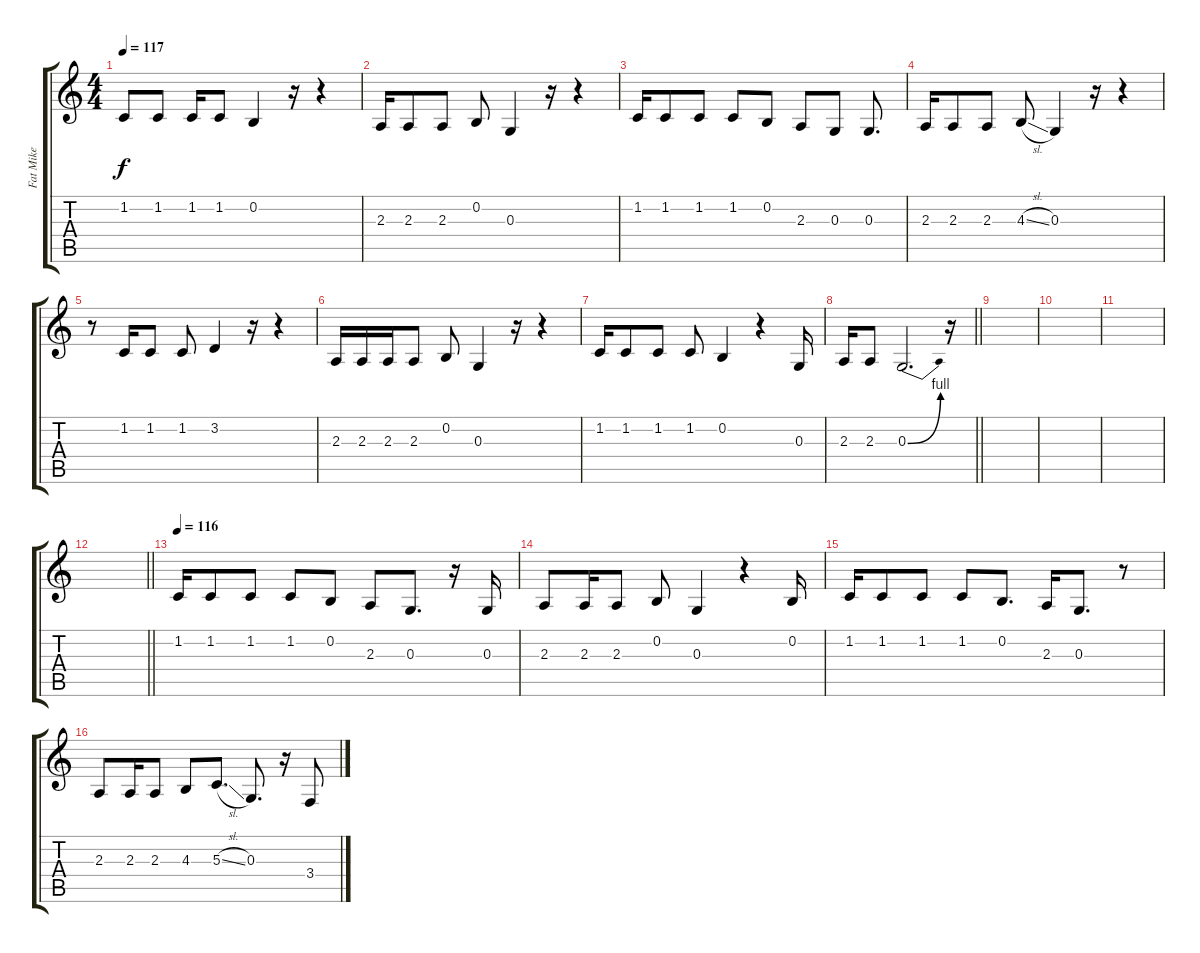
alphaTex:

\track ("Fat Mike" "Fat Mike") {instrument bassoon}
\staff {score tabs}
\tuning (E4 B3 G3 D3 A2 E2) {hide}
\ts (4 4)
\section ("" "")
\tempo 117
\clef g2
\ks c
1.2.8{dy f} 1.2.8 1.2.16 1.2.8 0.2.4 r.16 r.4 |
2.3.16 2.3.8 2.3.8 0.2.8 0.3.4 r.16 r.4 |
1.2.16 1.2.8 1.2.8 1.2.8 0.2.8 2.3.8 0.3.8 0.3.8{d} |
2.3.16 2.3.8 2.3.8 4.3{sl}.8 0.3.4 r.16 r.4 |
r.8 1.2.16 1.2.8 1.2.8 3.2.4 r.16 r.4 |
2.3.16 2.3.16 2.3.16 2.3.8 0.2.8 0.3.4 r.16 r.4 |
1.2.16 1.2.8 1.2.8 1.2.8 0.2.4 r.4 0.3.16 |
\barLineRight lightlight
2.3.16 2.3.8 0.3{be (bend 0 0 60 4)}.2{d} r.16 |
\section ("" "")
|
|
|
\barLineRight lightlight
|
\section ("" "")
\tempo 116
1.2.16 1.2.8 1.2.8 1.2.8 0.2.8 2.3.8 0.3.8{d} r.16 0.3.16 |
2.3.8 2.3.16 2.3.8 0.2.8 0.3.4 r.4 0.2.16 |
1.2.16 1.2.8 1.2.8 1.2.8 0.2.8{d} 2.3.16 0.3.8{d} r.8 |
2.3.8 2.3.16 2.3.8 4.3.8 5.3{sl}.8{d} 0.3.8{d} r.16 3.4.8
